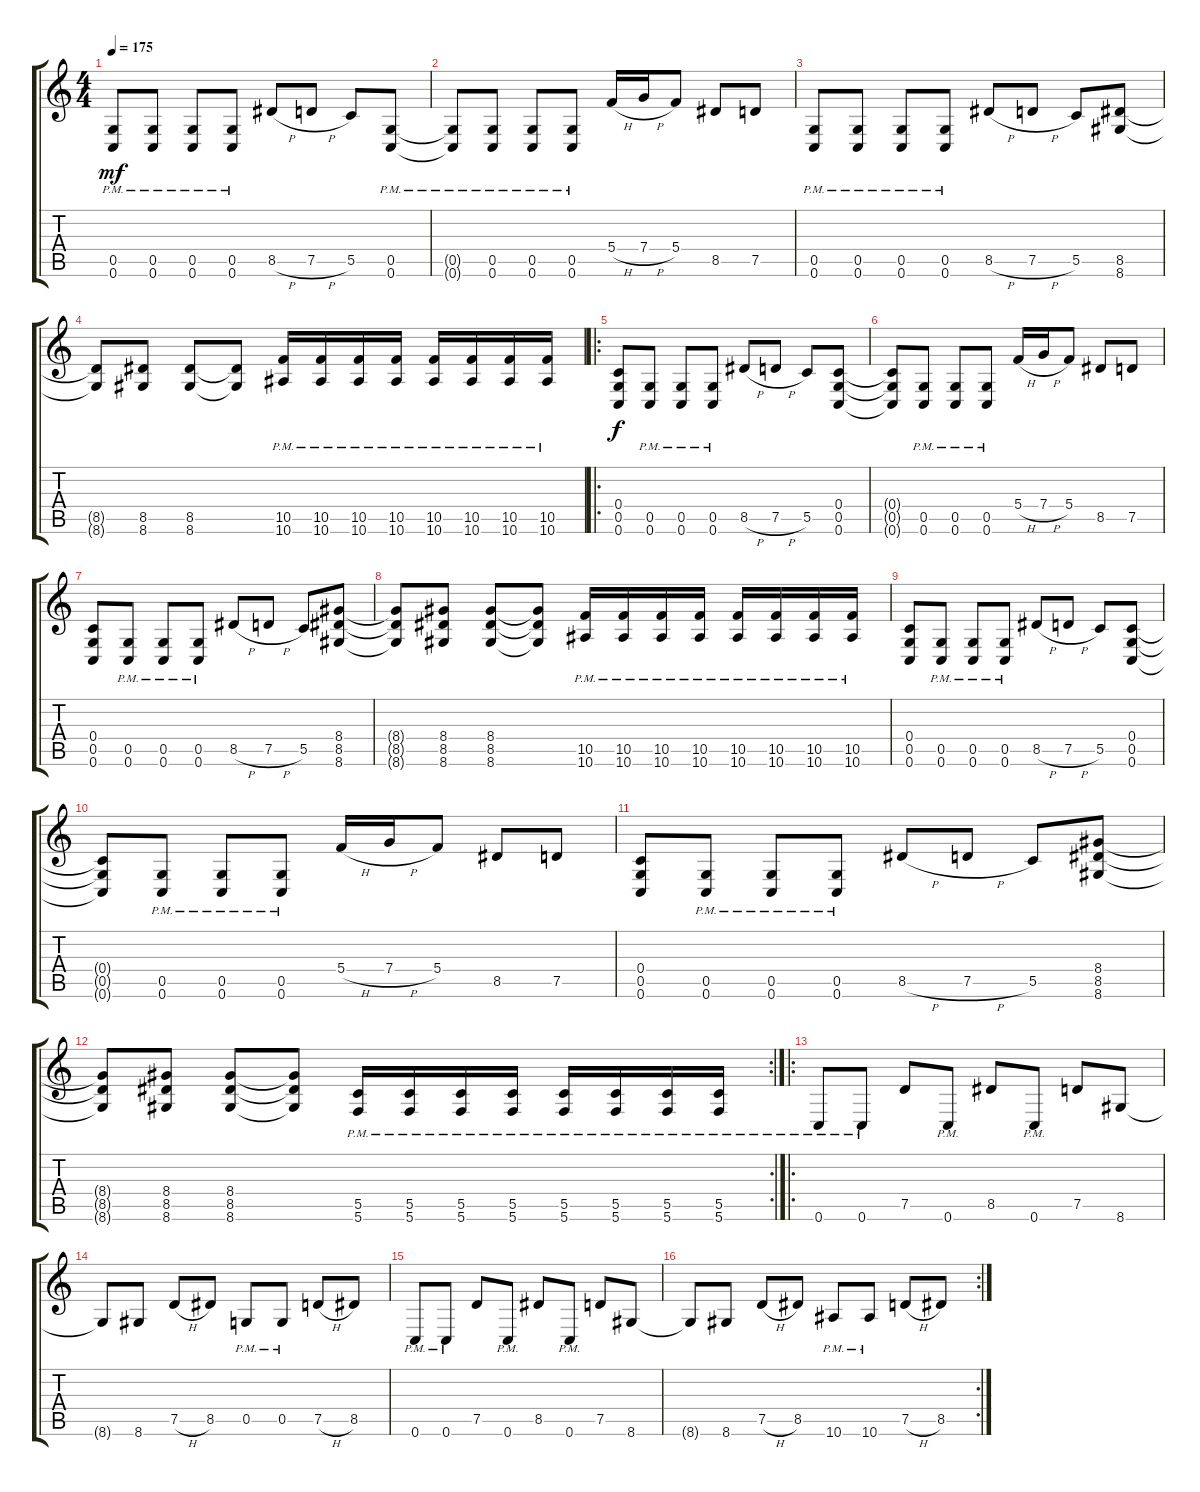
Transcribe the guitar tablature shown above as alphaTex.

\track "" {instrument distortionguitar}
\staff {score tabs}
\tuning (D4 A3 F3 C3 G2 C2) {hide}
\ts (4 4)
\tempo 175
\clef g2
\ks c
(0.5{pm} 0.6{pm}).8{dy mf} (0.5{pm} 0.6{pm}).8 (0.5{pm} 0.6{pm}).8 (0.5{pm} 0.6{pm}).8 8.5{h}.8 7.5{h}.8 5.5.8 (0.5{pm} 0.6{pm}).8 |
(0.5{pm t} 0.6{pm t}).8 (0.5{pm} 0.6{pm}).8 (0.5{pm} 0.6{pm}).8 (0.5{pm} 0.6{pm}).8 5.4{h}.16 7.4{h}.16 5.4.8 8.5.8 7.5.8 |
(0.5{pm} 0.6{pm}).8 (0.5{pm} 0.6{pm}).8 (0.5{pm} 0.6{pm}).8 (0.5{pm} 0.6{pm}).8 8.5{h}.8 7.5{h}.8 5.5.8 (8.5 8.6).8 |
(8.5{t} 8.6{t}).8 (8.5 8.6).8 (8.5 8.6).8 (8.5{t} 8.6{t}).8 (10.5{pm} 10.6{pm}).16 (10.5{pm} 10.6{pm}).16 (10.5{pm} 10.6{pm}).16 (10.5{pm} 10.6{pm}).16 (10.5{pm} 10.6{pm}).16 (10.5{pm} 10.6{pm}).16 (10.5{pm} 10.6{pm}).16 (10.5{pm} 10.6{pm}).16 |
\ro
(0.4 0.5 0.6).8{dy f} (0.5{pm} 0.6{pm}).8 (0.5{pm} 0.6{pm}).8 (0.5{pm} 0.6{pm}).8 8.5{h}.8 7.5{h}.8 5.5.8 (0.4 0.5 0.6).8 |
(0.4{t} 0.5{t} 0.6{t}).8 (0.5{pm} 0.6{pm}).8 (0.5{pm} 0.6{pm}).8 (0.5{pm} 0.6{pm}).8 5.4{h}.16 7.4{h}.16 5.4.8 8.5.8 7.5.8 |
(0.4 0.5 0.6).8 (0.5{pm} 0.6{pm}).8 (0.5{pm} 0.6{pm}).8 (0.5{pm} 0.6{pm}).8 8.5{h}.8 7.5{h}.8 5.5.8 (8.4 8.5 8.6).8 |
(8.4{t} 8.5{t} 8.6{t}).8 (8.4 8.5 8.6).8 (8.4 8.5 8.6).8 (8.4{t} 8.5{t} 8.6{t}).8 (10.5{pm} 10.6{pm}).16 (10.5{pm} 10.6{pm}).16 (10.5{pm} 10.6{pm}).16 (10.5{pm} 10.6{pm}).16 (10.5{pm} 10.6{pm}).16 (10.5{pm} 10.6{pm}).16 (10.5{pm} 10.6{pm}).16 (10.5{pm} 10.6{pm}).16 |
(0.4 0.5 0.6).8 (0.5{pm} 0.6{pm}).8 (0.5{pm} 0.6{pm}).8 (0.5{pm} 0.6{pm}).8 8.5{h}.8 7.5{h}.8 5.5.8 (0.4 0.5 0.6).8 |
(0.4{t} 0.5{t} 0.6{t}).8 (0.5{pm} 0.6{pm}).8 (0.5{pm} 0.6{pm}).8 (0.5{pm} 0.6{pm}).8 5.4{h}.16 7.4{h}.16 5.4.8 8.5.8 7.5.8 |
(0.4 0.5 0.6).8 (0.5{pm} 0.6{pm}).8 (0.5{pm} 0.6{pm}).8 (0.5{pm} 0.6{pm}).8 8.5{h}.8 7.5{h}.8 5.5.8 (8.4 8.5 8.6).8 |
\rc 2
(8.4{t} 8.5{t} 8.6{t}).8 (8.4 8.5 8.6).8 (8.4 8.5 8.6).8 (8.4{t} 8.5{t} 8.6{t}).8 (5.5{pm} 5.6{pm}).16 (5.5{pm} 5.6{pm}).16 (5.5{pm} 5.6{pm}).16 (5.5{pm} 5.6{pm}).16 (5.5{pm} 5.6{pm}).16 (5.5{pm} 5.6{pm}).16 (5.5{pm} 5.6{pm}).16 (5.5{pm} 5.6{pm}).16 |
\ro
0.6{pm}.8 0.6{pm}.8 7.5.8 0.6{pm}.8 8.5.8 0.6{pm}.8 7.5.8 8.6.8 |
8.6{t}.8 8.6.8 7.5{h}.8 8.5.8 0.5{pm}.8 0.5{pm}.8 7.5{h}.8 8.5.8 |
0.6{pm}.8 0.6{pm}.8 7.5.8 0.6{pm}.8 8.5.8 0.6{pm}.8 7.5.8 8.6.8 |
\rc 2
8.6{t}.8 8.6.8 7.5{h}.8 8.5.8 10.6{pm}.8 10.6{pm}.8 7.5{h}.8 8.5.8
